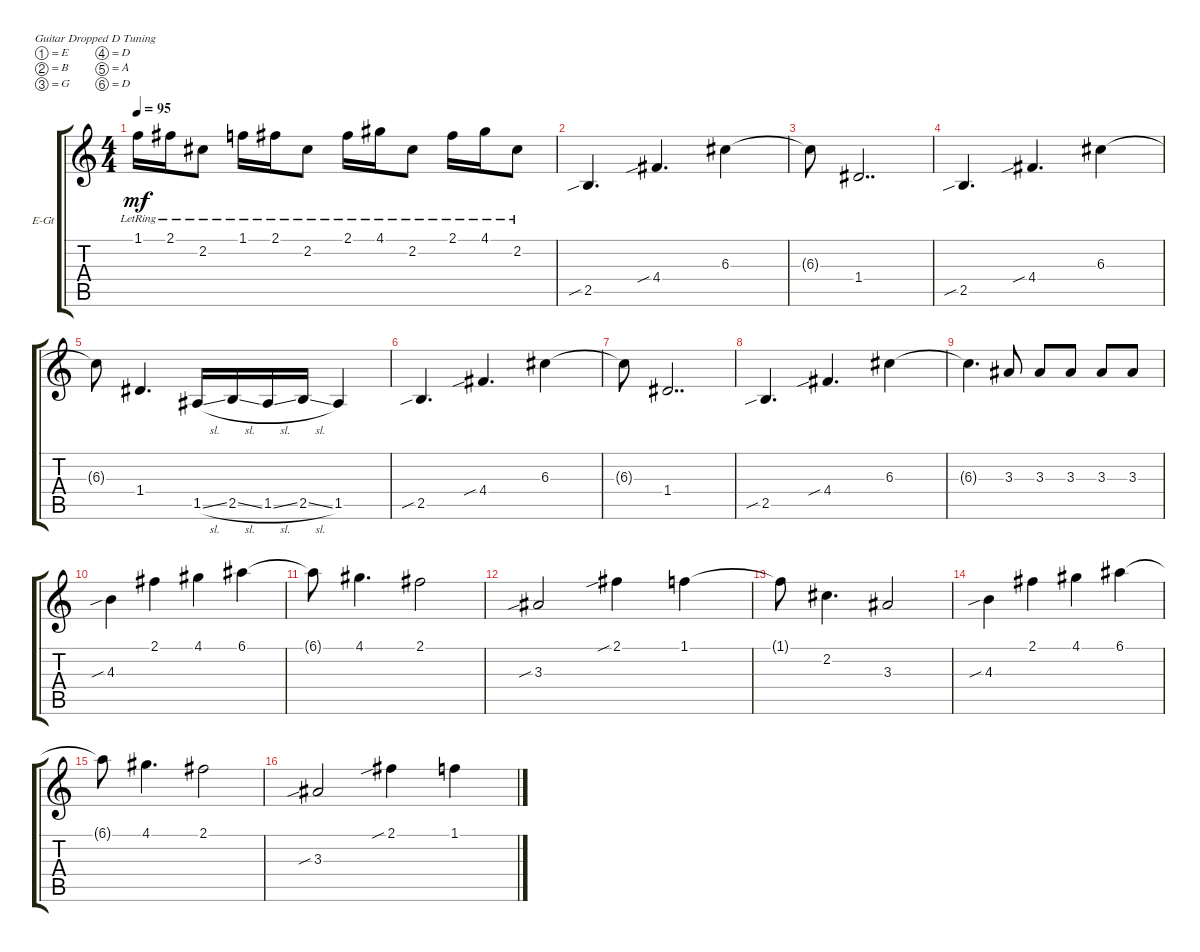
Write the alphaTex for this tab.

\defaultSystemsLayout 4
\bracketExtendMode groupsimilarinstruments
\firstSystemTrackNameOrientation horizontal
\otherSystemsTrackNameOrientation horizontal
\track ("Electric Guitar" "E-Gt") {instrument distortionguitar}
\staff {score tabs}
\tuning (E4 B3 G3 D3 A2 D2)
\ts (4 4)
\tempo 95
\clef g2
\ks c
1.1{lr}.16{dy mf} 2.1{lr}.16 2.2{lr}.8 1.1{lr}.16 2.1{lr}.16 2.2{lr}.8 2.1{lr}.16 4.1{lr}.16 2.2{lr}.8 2.1{lr}.16 4.1{lr}.16 2.2{lr}.8 |
2.5{sib}.4{d} 4.4{sib}.4{d} 6.3.4 |
6.3{t}.8 1.4.2{dd} |
2.5{sib}.4{d} 4.4{sib}.4{d} 6.3.4 |
6.3{t}.8 1.4.4{d} 1.5{sl}.16 2.5{sl}.16 1.5{sl}.16 2.5{sl}.16 1.5.4 |
2.5{sib}.4{d} 4.4{sib}.4{d} 6.3.4 |
6.3{t}.8 1.4.2{dd} |
2.5{sib}.4{d} 4.4{sib}.4{d} 6.3.4 |
6.3{t}.4{d} 3.3.8 3.3.8 3.3.8 3.3.8 3.3.8 |
4.3{sib}.4 2.1.4 4.1.4 6.1.4 |
6.1{t}.8 4.1.4{d} 2.1.2 |
3.3{sib}.2 2.1{sib}.4 1.1.4 |
1.1{t}.8 2.2.4{d} 3.3.2 |
4.3{sib}.4 2.1.4 4.1.4 6.1.4 |
6.1{t}.8 4.1.4{d} 2.1.2 |
3.3{sib}.2 2.1{sib}.4 1.1.4
